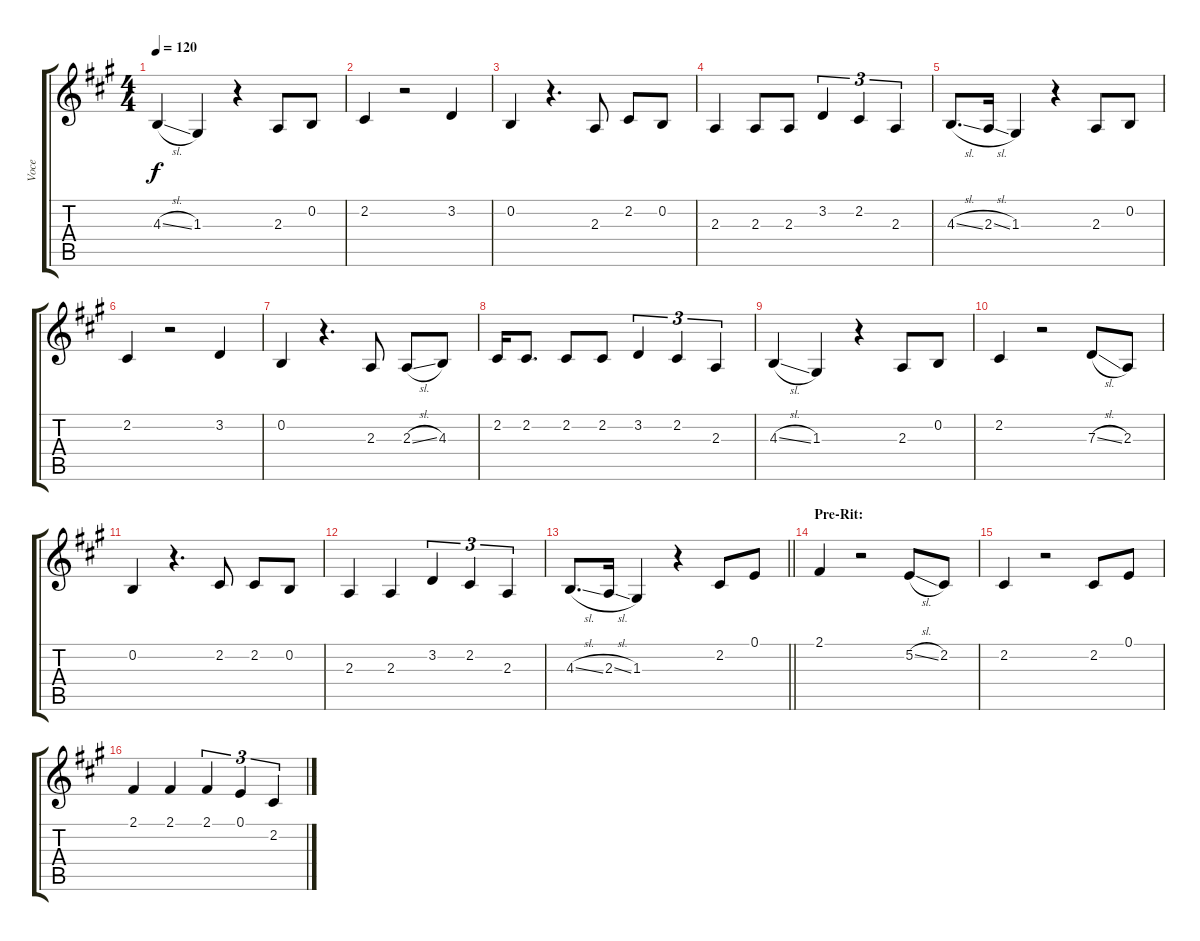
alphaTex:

\track ("Voce" "Voce") {instrument clarinet}
\staff {score tabs}
\tuning (E4 B3 G3 D3 A2 E2) {hide}
\ts (4 4)
\tempo 120
\clef g2
\ks a
4.3{sl}.4{dy f} 1.3.4 r.4 2.3.8 0.2.8 |
2.2.4 r.2 3.2.4 |
0.2.4 r.4{d} 2.3.8 2.2.8 0.2.8 |
2.3.4 2.3.8 2.3.8 3.2.4{tu (3 2)} 2.2.4{tu (3 2)} 2.3.4{tu (3 2)} |
4.3{sl}.8{d} 2.3{sl}.16 1.3.4 r.4 2.3.8 0.2.8 |
2.2.4 r.2 3.2.4 |
0.2.4 r.4{d} 2.3.8 2.3{sl}.8 4.3.8 |
2.2.16 2.2.8{d} 2.2.8 2.2.8 3.2.4{tu (3 2)} 2.2.4{tu (3 2)} 2.3.4{tu (3 2)} |
4.3{sl}.4 1.3.4 r.4 2.3.8 0.2.8 |
2.2.4 r.2 7.3{sl}.8 2.3.8 |
0.2.4 r.4{d} 2.2.8 2.2.8 0.2.8 |
2.3.4 2.3.4 3.2.4{tu (3 2)} 2.2.4{tu (3 2)} 2.3.4{tu (3 2)} |
\barLineRight lightlight
4.3{sl}.8{d} 2.3{sl}.16 1.3.4 r.4 2.2.8 0.1.8 |
\section ("" "Pre-Rit:")
2.1.4 r.2 5.2{sl}.8 2.2.8 |
2.2.4 r.2 2.2.8 0.1.8 |
2.1.4 2.1.4 2.1.4{tu (3 2)} 0.1.4{tu (3 2)} 2.2.4{tu (3 2)}
